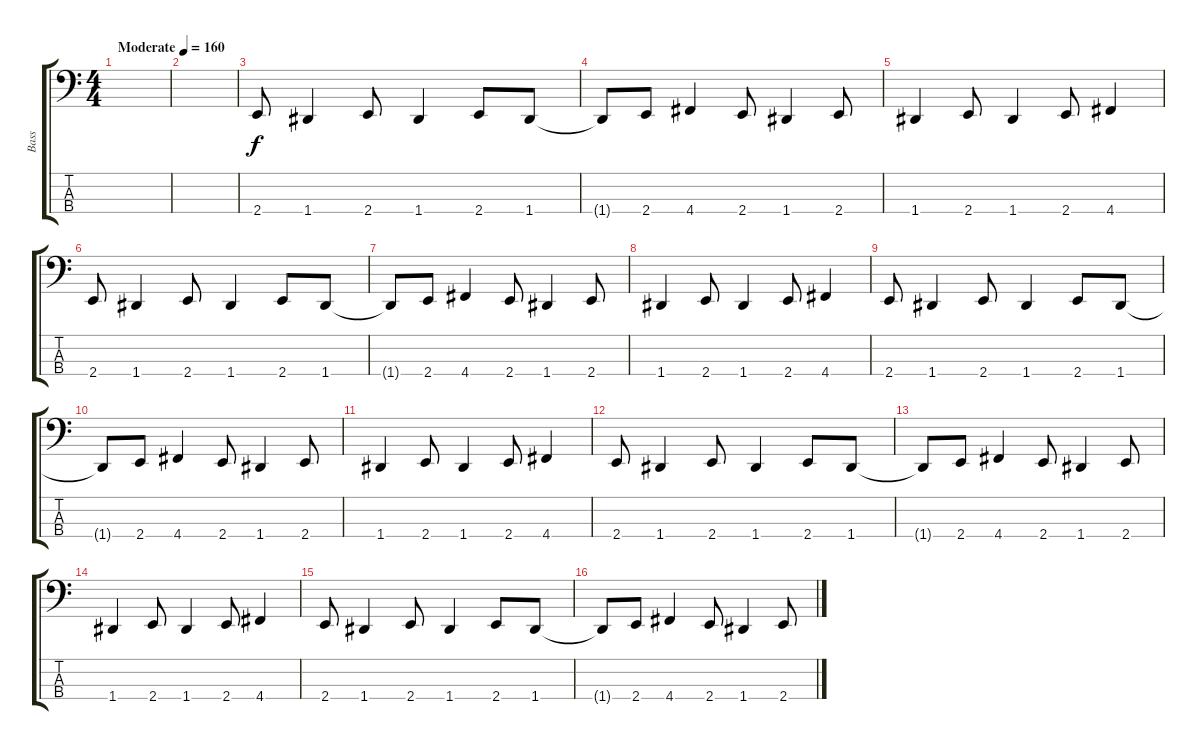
\track ("Bass" "Bass") {instrument electricbassfinger}
\staff {score tabs}
\tuning (F2 C2 G1 D1) {hide}
\ts (4 4)
\tempo (160 "Moderate")
\clef f4
\ks c
|
|
2.4.8 1.4.4 2.4.8 1.4.4 2.4.8 1.4.8 |
1.4{t}.8 2.4.8 4.4.4 2.4.8 1.4.4 2.4.8 |
1.4.4 2.4.8 1.4.4 2.4.8 4.4.4 |
2.4.8 1.4.4 2.4.8 1.4.4 2.4.8 1.4.8 |
1.4{t}.8 2.4.8 4.4.4 2.4.8 1.4.4 2.4.8 |
1.4.4 2.4.8 1.4.4 2.4.8 4.4.4 |
2.4.8 1.4.4 2.4.8 1.4.4 2.4.8 1.4.8 |
1.4{t}.8 2.4.8 4.4.4 2.4.8 1.4.4 2.4.8 |
1.4.4 2.4.8 1.4.4 2.4.8 4.4.4 |
2.4.8 1.4.4 2.4.8 1.4.4 2.4.8 1.4.8 |
1.4{t}.8 2.4.8 4.4.4 2.4.8 1.4.4 2.4.8 |
1.4.4 2.4.8 1.4.4 2.4.8 4.4.4 |
2.4.8 1.4.4 2.4.8 1.4.4 2.4.8 1.4.8 |
1.4{t}.8 2.4.8 4.4.4 2.4.8 1.4.4 2.4.8
